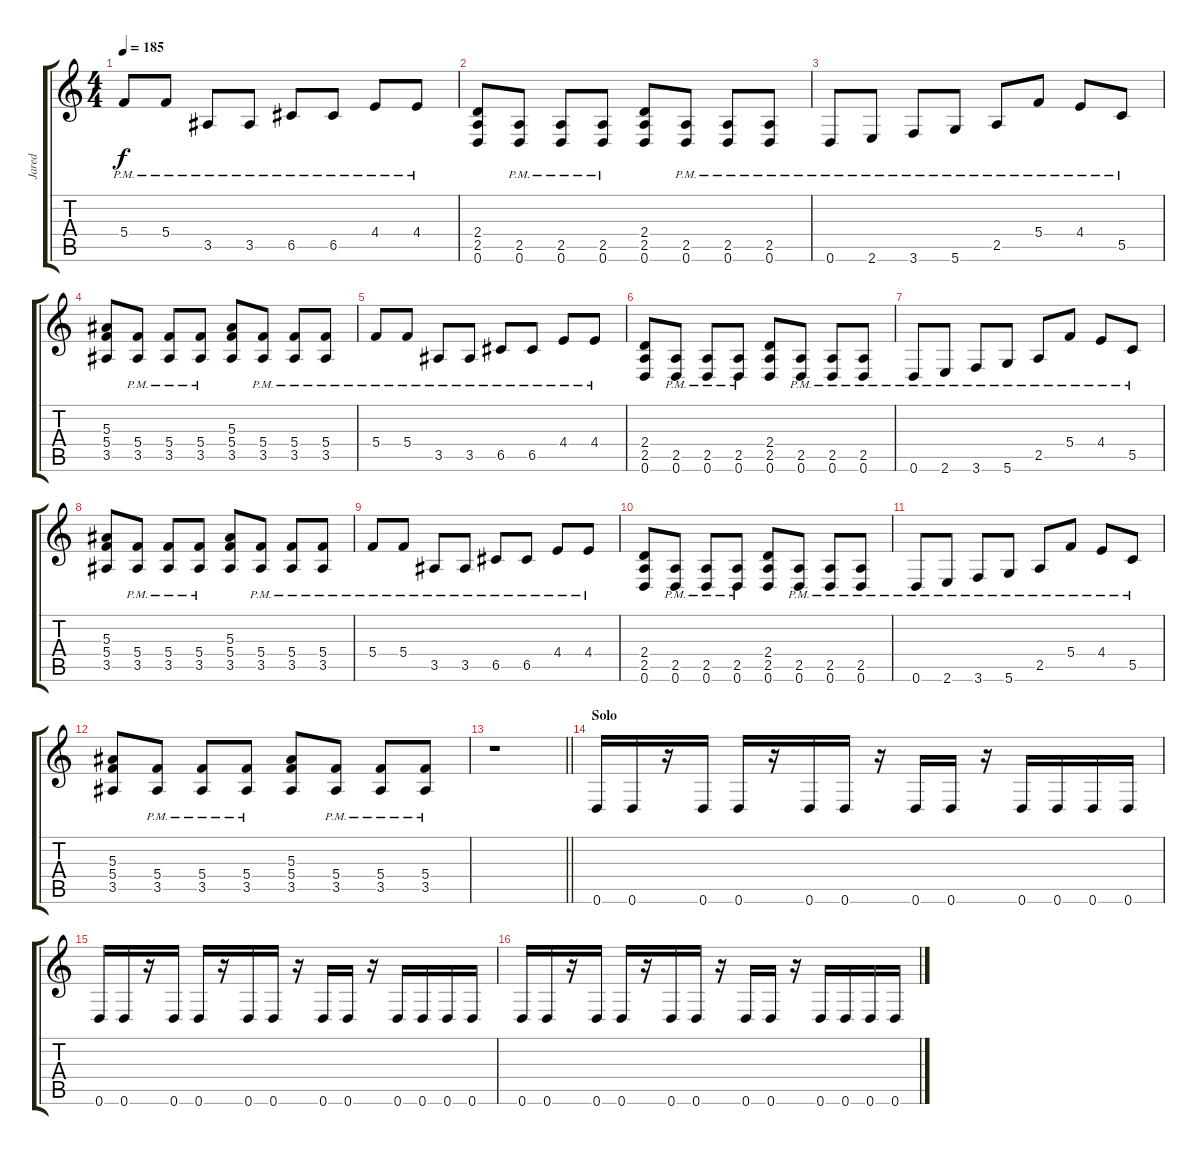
\track ("Jared" "Jared") {instrument overdrivenguitar}
\staff {score tabs}
\tuning (D4 A3 F3 C3 G2 D2) {hide}
\ts (4 4)
\tempo 185
\clef g2
\ks c
5.4{pm}.8{dy f} 5.4{pm}.8 3.5{pm}.8 3.5{pm}.8 6.5{pm}.8 6.5{pm}.8 4.4{pm}.8 4.4{pm}.8 |
(2.4 2.5 0.6).8 (2.5{pm} 0.6{pm}).8 (2.5{pm} 0.6{pm}).8 (2.5{pm} 0.6{pm}).8 (2.4 2.5 0.6).8 (2.5{pm} 0.6{pm}).8 (2.5{pm} 0.6{pm}).8 (2.5{pm} 0.6{pm}).8 |
0.6{pm}.8 2.6{pm}.8 3.6{pm}.8 5.6{pm}.8 2.5{pm}.8 5.4{pm}.8 4.4{pm}.8 5.5{pm}.8 |
(5.3 5.4 3.5).8 (5.4{pm} 3.5{pm}).8 (5.4{pm} 3.5{pm}).8 (5.4{pm} 3.5{pm}).8 (5.3 5.4 3.5).8 (5.4{pm} 3.5{pm}).8 (5.4{pm} 3.5{pm}).8 (5.4{pm} 3.5{pm}).8 |
5.4{pm}.8 5.4{pm}.8 3.5{pm}.8 3.5{pm}.8 6.5{pm}.8 6.5{pm}.8 4.4{pm}.8 4.4{pm}.8 |
(2.4 2.5 0.6).8 (2.5{pm} 0.6{pm}).8 (2.5{pm} 0.6{pm}).8 (2.5{pm} 0.6{pm}).8 (2.4 2.5 0.6).8 (2.5{pm} 0.6{pm}).8 (2.5{pm} 0.6{pm}).8 (2.5{pm} 0.6{pm}).8 |
0.6{pm}.8 2.6{pm}.8 3.6{pm}.8 5.6{pm}.8 2.5{pm}.8 5.4{pm}.8 4.4{pm}.8 5.5{pm}.8 |
(5.3 5.4 3.5).8 (5.4{pm} 3.5{pm}).8 (5.4{pm} 3.5{pm}).8 (5.4{pm} 3.5{pm}).8 (5.3 5.4 3.5).8 (5.4{pm} 3.5{pm}).8 (5.4{pm} 3.5{pm}).8 (5.4{pm} 3.5{pm}).8 |
5.4{pm}.8 5.4{pm}.8 3.5{pm}.8 3.5{pm}.8 6.5{pm}.8 6.5{pm}.8 4.4{pm}.8 4.4{pm}.8 |
(2.4 2.5 0.6).8 (2.5{pm} 0.6{pm}).8 (2.5{pm} 0.6{pm}).8 (2.5{pm} 0.6{pm}).8 (2.4 2.5 0.6).8 (2.5{pm} 0.6{pm}).8 (2.5{pm} 0.6{pm}).8 (2.5{pm} 0.6{pm}).8 |
0.6{pm}.8 2.6{pm}.8 3.6{pm}.8 5.6{pm}.8 2.5{pm}.8 5.4{pm}.8 4.4{pm}.8 5.5{pm}.8 |
(5.3 5.4 3.5).8 (5.4{pm} 3.5{pm}).8 (5.4{pm} 3.5{pm}).8 (5.4{pm} 3.5{pm}).8 (5.3 5.4 3.5).8 (5.4{pm} 3.5{pm}).8 (5.4{pm} 3.5{pm}).8 (5.4{pm} 3.5{pm}).8 |
\barLineRight lightlight
r.1 |
\section ("" "Solo")
0.6.16 0.6.16 r.16 0.6.16 0.6.16 r.16 0.6.16 0.6.16 r.16 0.6.16 0.6.16 r.16 0.6.16 0.6.16 0.6.16 0.6.16 |
0.6.16 0.6.16 r.16 0.6.16 0.6.16 r.16 0.6.16 0.6.16 r.16 0.6.16 0.6.16 r.16 0.6.16 0.6.16 0.6.16 0.6.16 |
0.6.16 0.6.16 r.16 0.6.16 0.6.16 r.16 0.6.16 0.6.16 r.16 0.6.16 0.6.16 r.16 0.6.16 0.6.16 0.6.16 0.6.16
